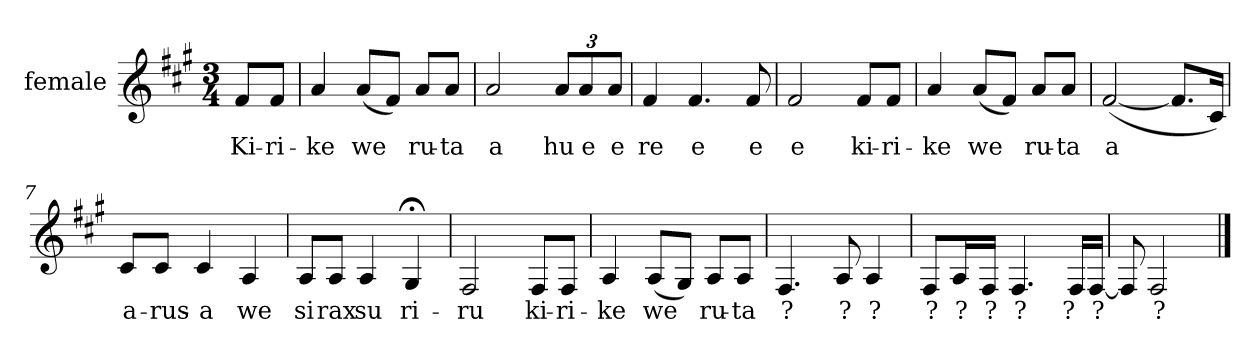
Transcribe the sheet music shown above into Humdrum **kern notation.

**kern	**text
*part1	*part1
*staff1	*staff1
*I"female	*
*clefG2	*
*k[f#c#g#]	*
*M3/4	*
*MM108	*
=	=
8f#/L	Ki-
8f#/J	-ri-
=1	=1
4a	-ke
(8a/L	we
8f#/J)	.
8a/L	ru-
8a/J	-ta
=2	=2
2a	a
12a/L	hu
12a/	e
12a/J	e
=3	=3
4f#	re
4.f#	e
8f#	e
=4	=4
2f#	e
8f#/L	ki-
8f#/J	-ri-
=5	=5
4a	-ke
(8a/L	we
8f#/J)	.
8a/L	ru-
8a/J	-ta
=6	=6
([2f#	a
8.f#/L]	.
16c#/Jk)	.
=7	=7
8c#/L	a-
8c#/J	-rus-
4c#	-a
4A	we
=8	=8
8A/L	si
8A/J	rax
4A	su
4G#;<	ri-
=9	=9
2F#	-ru
8F#/L	ki-
8F#/J	-ri-
=10	=10
4A	-ke
(8A/L	we
8G#/J)	.
8A/L	ru-
8A/J	-ta
=11	=11
4.F#	?
8A	?
4A	?
=12	=12
8F#/L	?
16A/L	?
16F#/JJ	?
4.F#	?
16F#/LL	?
[16F#/JJ	?
=13	=13
8F#]	.
2F#	?
==	==
*-	*-
